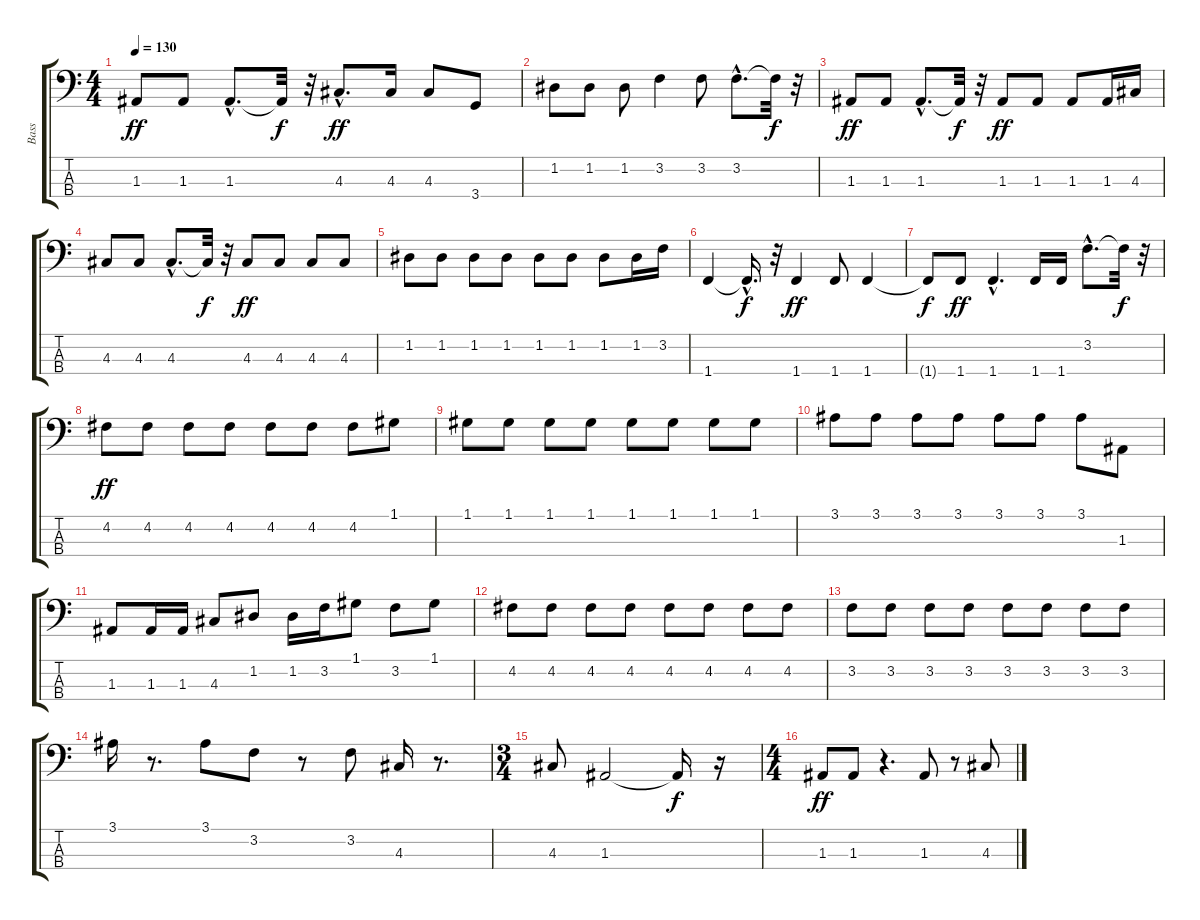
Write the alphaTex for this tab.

\track ("Bass" "Bass") {instrument electricbassfinger}
\staff {score tabs}
\tuning (G2 D2 A1 E1) {hide}
\ts (4 4)
\tempo 130
\clef f4
\ks c
1.3.8{dy ff} 1.3.8 1.3{hac}.8{d} 1.3{t}.32{dy f} r.32 4.3{hac}.8{d dy ff} 4.3.16 4.3.8 3.4.8 |
1.2.8 1.2.8 1.2.8 3.2.4 3.2.8 3.2{hac}.8{d} 3.2{t}.32{dy f} r.32 |
1.3.8{dy ff} 1.3.8 1.3{hac}.8{d} 1.3{t}.32{dy f} r.32 1.3.8{dy ff} 1.3.8 1.3.8 1.3.16 4.3.16 |
4.3.8 4.3.8 4.3{hac}.8{d} 4.3{t}.32{dy f} r.32 4.3.8{dy ff} 4.3.8 4.3.8 4.3.8 |
1.2.8 1.2.8 1.2.8 1.2.8 1.2.8 1.2.8 1.2.8 1.2.16 3.2.16 |
1.4.4 1.4{hac t}.16{d dy f} r.32 1.4.4{dy ff} 1.4.8 1.4.4 |
1.4{t}.8{dy f} 1.4.8{dy ff} 1.4{hac}.4{d} 1.4.16 1.4.16 3.2{hac}.8{d} 3.2{t}.32{dy f} r.32 |
4.2.8{dy ff} 4.2.8 4.2.8 4.2.8 4.2.8 4.2.8 4.2.8 1.1.8 |
1.1.8 1.1.8 1.1.8 1.1.8 1.1.8 1.1.8 1.1.8 1.1.8 |
3.1.8 3.1.8 3.1.8 3.1.8 3.1.8 3.1.8 3.1.8 1.3.8 |
1.3.8 1.3.16 1.3.16 4.3.8 1.2.8 1.2.16 3.2.16 1.1.8 3.2.8 1.1.8 |
4.2.8 4.2.8 4.2.8 4.2.8 4.2.8 4.2.8 4.2.8 4.2.8 |
3.2.8 3.2.8 3.2.8 3.2.8 3.2.8 3.2.8 3.2.8 3.2.8 |
3.1.16 r.8{d} 3.1.8 3.2.8 r.8 3.2.8 4.3.16 r.8{d} |
\ts (3 4)
4.3.8 1.3.2 1.3{t}.16{dy f} r.16 |
\ts (4 4)
1.3.8{dy ff} 1.3.8 r.4{d} 1.3.8 r.8 4.3.8
